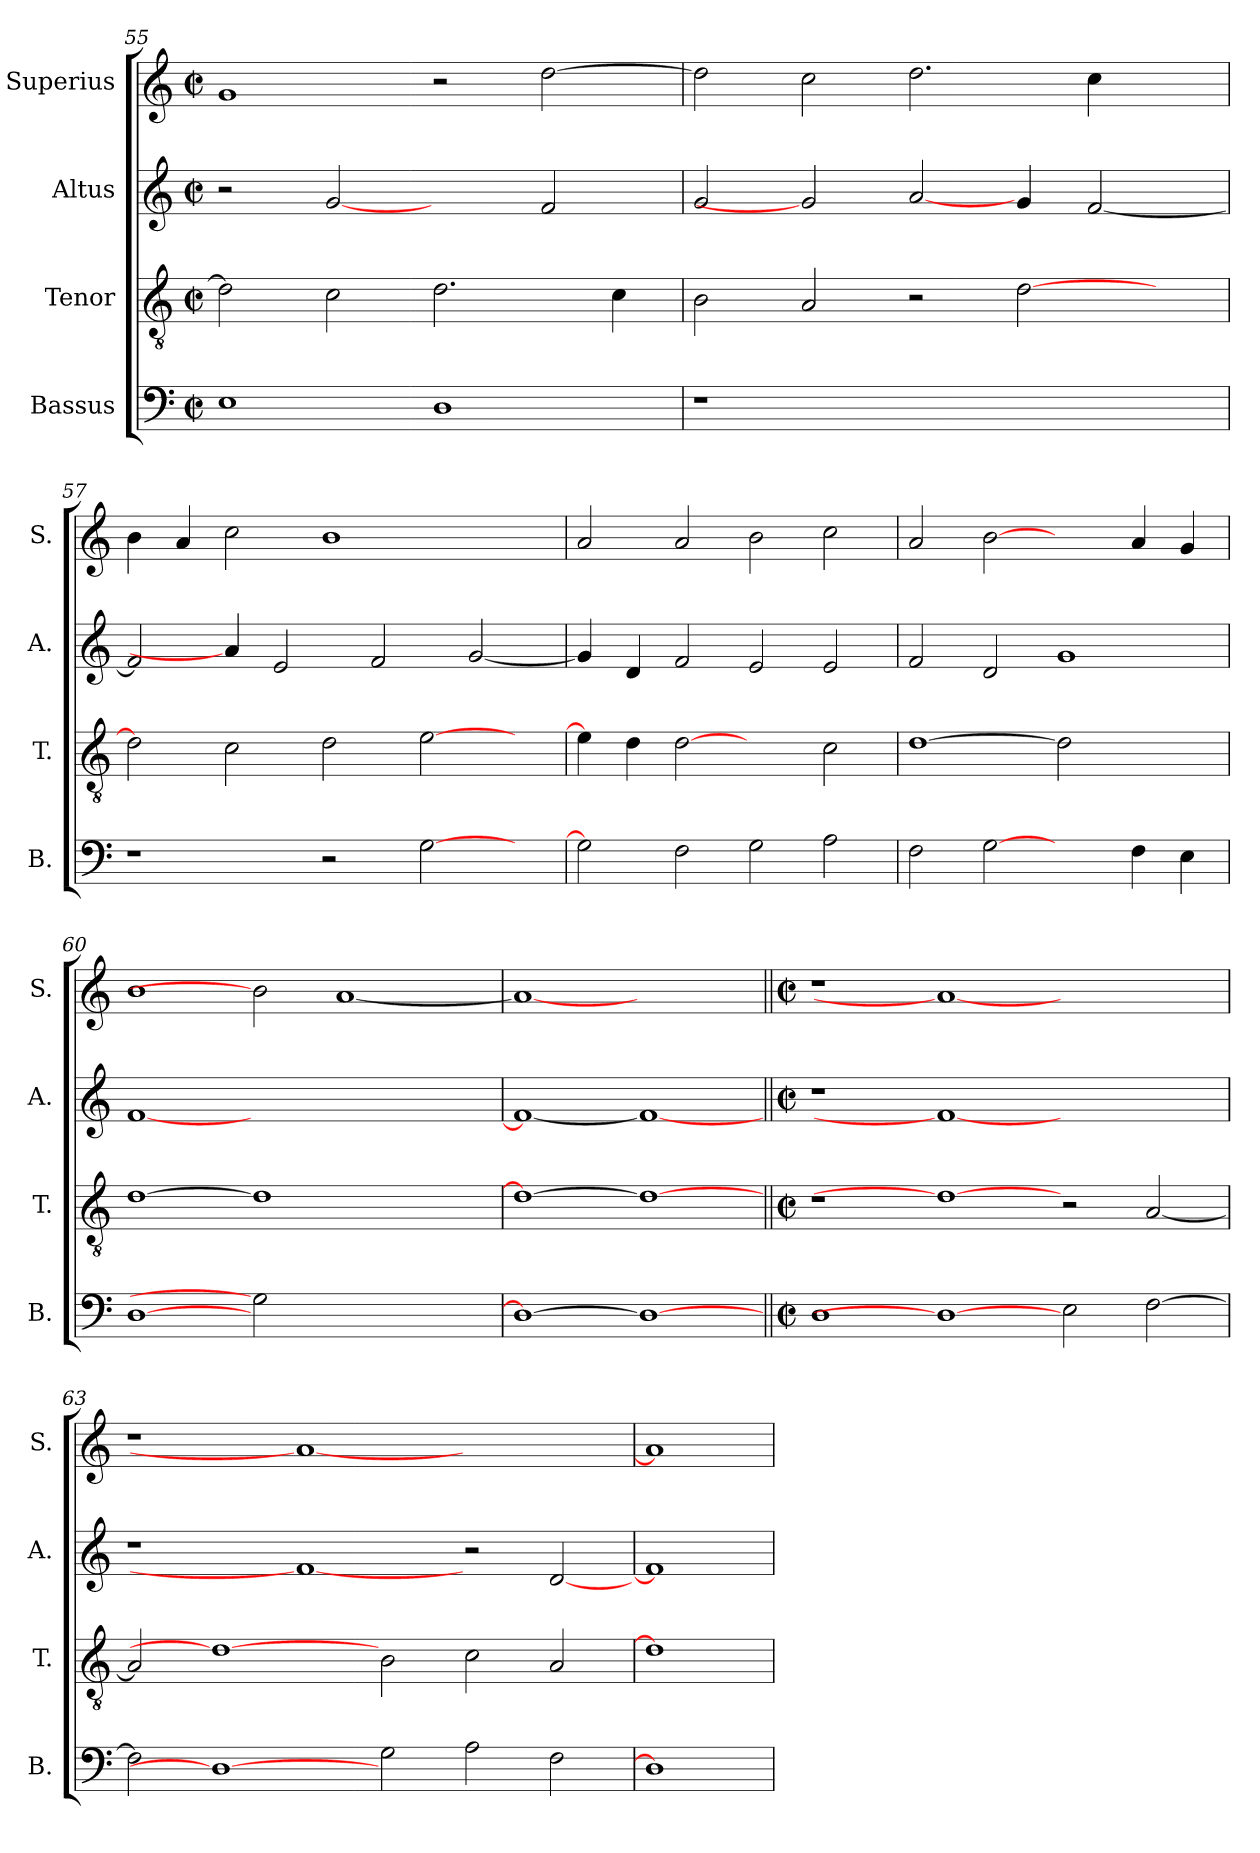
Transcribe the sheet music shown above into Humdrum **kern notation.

**kern	**kern	**kern	**kern
*part4	*part3	*part2	*part1
*staff4	*staff3	*staff2	*staff1
*I"Bassus	*I"Tenor	*I"Altus	*I"Superius
*I'B.	*I'T.	*I'A.	*I'S.
*clefF4	*clefGv2	*clefG2	*clefG2
*	*ITrd7c12	*	*
*k[]	*k[]	*k[]	*k[]
*C:	*C:	*C:	*C:
*M2/2	*M2/2	*M2/2	*M2/2
*met(c|)	*met(c|)	*met(c|)	*met(c|)
=55	=55	=55	=55
1Ei	2Di\]	2r	1gi
.	2Ci\	[2gi	.
1Di	2.Di\	2ryy	2r
.	.	2fi/	[>2ddi\
.	4Ci\	.	.
!!LO:PB:g=z
=56	=56	=56	=56
!LO:N:vis=1	!	!	!
1r	2BBi\	2gi/	2ddi\]
.	2AAi/	2gi]	2cci\
1ryy	2r	[2ai/	2.ddi\
.	[>2Di\	4gi/	.
.	.	[<2fi/	4cci\
4ryy	4ryy	.	4ryy
=57	=57	=57	=57
1r	2Di\]	2fi/]	4bi\
.	.	.	4ai/
.	2Ci\	4ai/]	2cci\
.	.	2ei/	.
2r	2Di\	.	1bi
.	.	2fi/	.
[>2Gi\	[>2Ei\	.	.
.	.	[<2gi/	.
4ryy	4ryy	.	4ryy
=58	=58	=58	=58
2Gi\]	4Ei\]	4gi/]	2ai/
.	4Di\	4di/	.
2Fi\	[2Di	2fi/	2ai/
2Gi\	2ryy	2ei/	2bi\
2Ai\	2Ci\	2ei/	2cci\
!!LO:LB:g=z
=59	=59	=59	=59
2Fi\	[1Di	2fi/	2ai/
[2Gi	.	2di/	[2bi
2ryy	2Di]	1gi	2ryy
4Fi\	2ryy	.	4ai/
4Ei\	.	.	4gi/
=60	=60	=60	=60
[>1Di	[>1Di	[<1fi	1bi
2Gi]	1Di]	1.ryy	2bi]
1ryy	.	.	[<1ai
.	2ryy	.	.
=61	=61	=61	=61
1Di_>	1Di_>	1fi_<	1ai_<
1Di_	1Di_	1fi_	1ryy
!!LO:PB:g=z
=62||	=62||	=62||	=62||
*M2/2	*M2/2	*M2/2	*M2/2
*met(c|)	*met(c|)	*met(c|)	*met(c|)
!	!	!LO:N:vis=1	!LO:N:vis=1
1Di	1r	1r	1r
1Di_	1Di_	1fi_	1ai_
2Ei\	2r	1ryy	1ryy
[>2Fi\	[<2AAi/	.	.
=63	=63	=63	=63
!	!	!	!LO:N:vis=1
2Fi\]	2AAi/]	1r	1r
1Di_	1Di_	.	.
.	.	1fi_	1ai_
2Gi\	2BBi\	.	.
2Ai\	2Ci\	2r	1ryy
2Fi\	2AAi/	[<2di/	.
=64	=64	=64	=64
1Di]	1Di]	1fi]	1ai]
=	=	=	=
*-	*-	*-	*-
